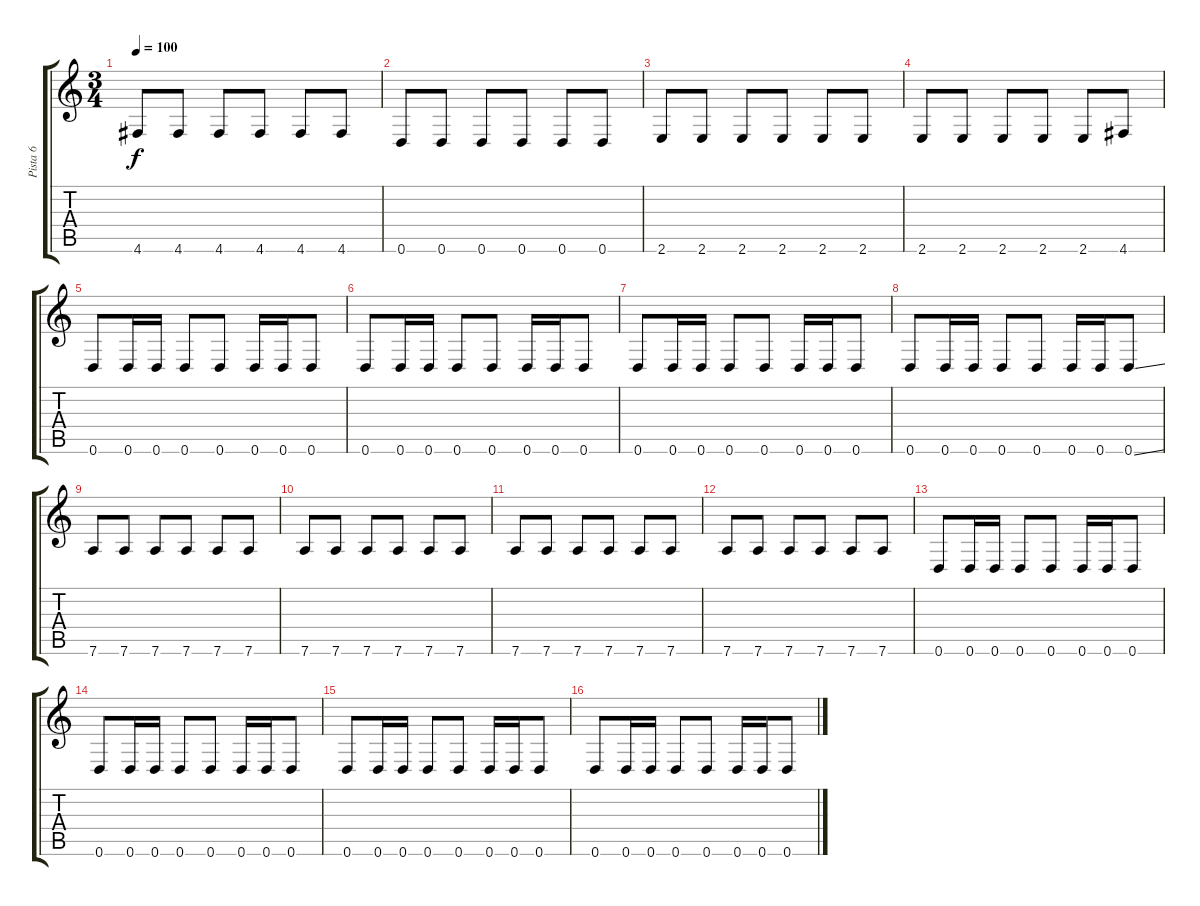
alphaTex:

\track ("Pista 6" "Pista 6") {instrument electricbassfinger}
\staff {score tabs}
\tuning (E4 B3 G3 D3 A2 D2) {hide}
\ts (3 4)
\tempo 100
\clef g2
\ks c
4.6.8{dy f} 4.6.8 4.6.8 4.6.8 4.6.8 4.6.8 |
0.6.8 0.6.8 0.6.8 0.6.8 0.6.8 0.6.8 |
2.6.8 2.6.8 2.6.8 2.6.8 2.6.8 2.6.8 |
2.6.8 2.6.8 2.6.8 2.6.8 2.6.8 4.6.8 |
0.6.8 0.6.16 0.6.16 0.6.8 0.6.8 0.6.16 0.6.16 0.6.8 |
0.6.8 0.6.16 0.6.16 0.6.8 0.6.8 0.6.16 0.6.16 0.6.8 |
0.6.8 0.6.16 0.6.16 0.6.8 0.6.8 0.6.16 0.6.16 0.6.8 |
0.6.8 0.6.16 0.6.16 0.6.8 0.6.8 0.6.16 0.6.16 0.6{ss}.8 |
7.6.8 7.6.8 7.6.8 7.6.8 7.6.8 7.6.8 |
7.6.8 7.6.8 7.6.8 7.6.8 7.6.8 7.6.8 |
7.6.8 7.6.8 7.6.8 7.6.8 7.6.8 7.6.8 |
7.6.8 7.6.8 7.6.8 7.6.8 7.6.8 7.6.8 |
0.6.8 0.6.16 0.6.16 0.6.8 0.6.8 0.6.16 0.6.16 0.6.8 |
0.6.8 0.6.16 0.6.16 0.6.8 0.6.8 0.6.16 0.6.16 0.6.8 |
0.6.8 0.6.16 0.6.16 0.6.8 0.6.8 0.6.16 0.6.16 0.6.8 |
0.6.8 0.6.16 0.6.16 0.6.8 0.6.8 0.6.16 0.6.16 0.6{ss}.8
